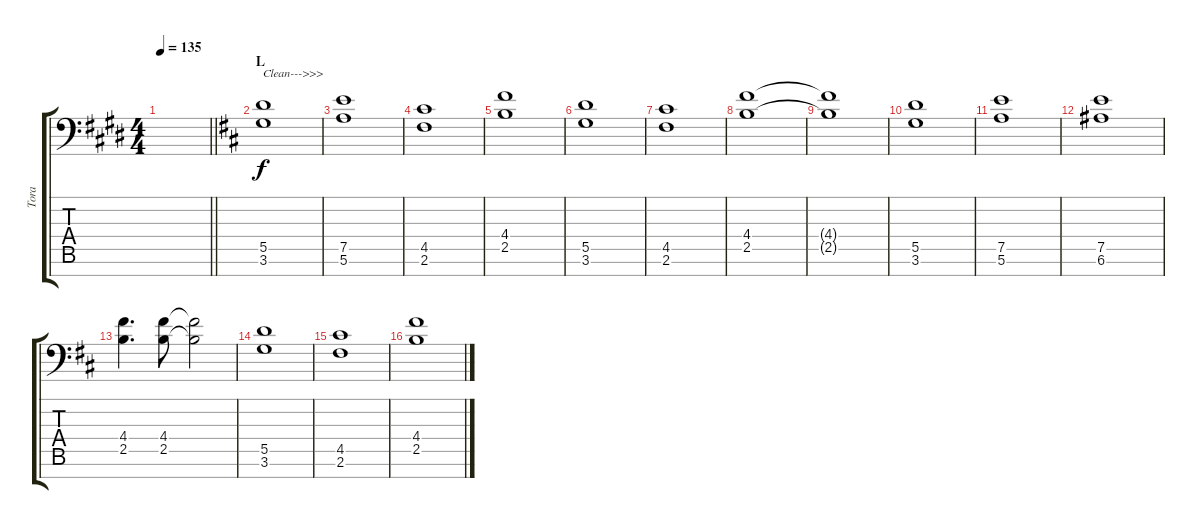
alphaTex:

\track ("Tora" "Tora") {instrument overdrivenguitar}
\staff {score tabs}
\tuning (E4 B3 G3 D3 A2 E2 A1) {hide}
\ts (4 4)
\tempo 135
\clef f4
\barLineRight lightlight
\ks e
|
\section ("" "L")
\ks d
(5.5 3.6).1{txt "Clean--->>>" instrument electricguitarclean} |
(7.5 5.6).1 |
(4.5 2.6).1 |
(4.4 2.5).1 |
(5.5 3.6).1 |
(4.5 2.6).1 |
(4.4 2.5).1 |
(4.4{t} 2.5{t}).1 |
(5.5 3.6).1 |
(7.5 5.6).1 |
(7.5 6.6).1 |
(4.4 2.5).4{d} (4.4 2.5).8 (4.4{t} 2.5{t}).2 |
(5.5 3.6).1 |
(4.5 2.6).1 |
(4.4 2.5).1
